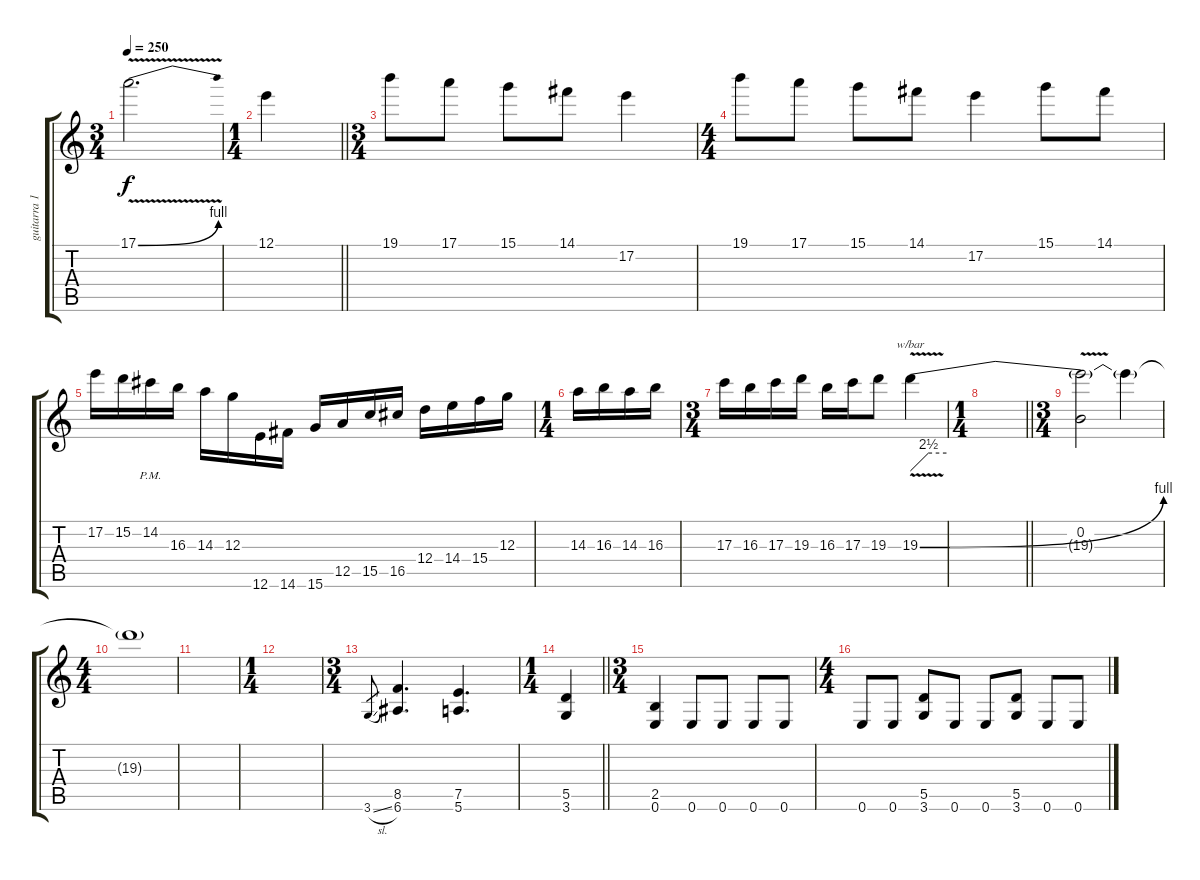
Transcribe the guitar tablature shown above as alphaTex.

\track ("guitarra 1" "guitarra 1") {instrument overdrivenguitar}
\staff {score tabs}
\tuning (E4 B3 G3 D3 A2 E2) {hide}
\ts (3 4)
\tempo 250
\clef g2
\ks c
17.1{be (bend 0 0 60 4) v}.2{d dy f} |
\ts (1 4)
\barLineRight lightlight
12.1.4 |
\ts (3 4)
19.1.8 17.1.8 15.1.8 14.1.8 17.2.4 |
\ts (4 4)
19.1.8 17.1.8 15.1.8 14.1.8 17.2.4 15.1.8 14.1.8 |
17.2.16 15.2.16 14.2{pm}.16 16.3.16 14.3.16 12.3.16 12.6.16 14.6.16 15.6.16 12.5.16 15.5.16 16.5.16 12.4.16 14.4.16 15.4.16 12.3.16 |
\ts (1 4)
14.3.16 16.3.16 14.3.16 16.3.16 |
\ts (3 4)
17.3.16 16.3.16 17.3.16 19.3.16 16.3.16 17.3.16 19.3.8 19.3{be (bend 0 0 60 4) v}.4{tbe (custom default 0 0 30 10 60 10)} |
\ts (1 4)
\barLineRight lightlight
|
\ts (3 4)
(0.2 19.3{t}).2 19.3{t}.4 |
\ts (4 4)
19.3{t}.1 |
|
\ts (1 4)
|
\ts (3 4)
3.6{sl}.8{gr} (8.5 6.6).4{d} (7.5 5.6).4{d} |
\ts (1 4)
\barLineRight lightlight
(5.5 3.6).4 |
\ts (3 4)
(2.5 0.6).4 0.6.8 0.6.8 0.6.8 0.6.8 |
\ts (4 4)
0.6.8 0.6.8 (5.5 3.6).8 0.6.8 0.6.8 (5.5 3.6).8 0.6.8 0.6.8
